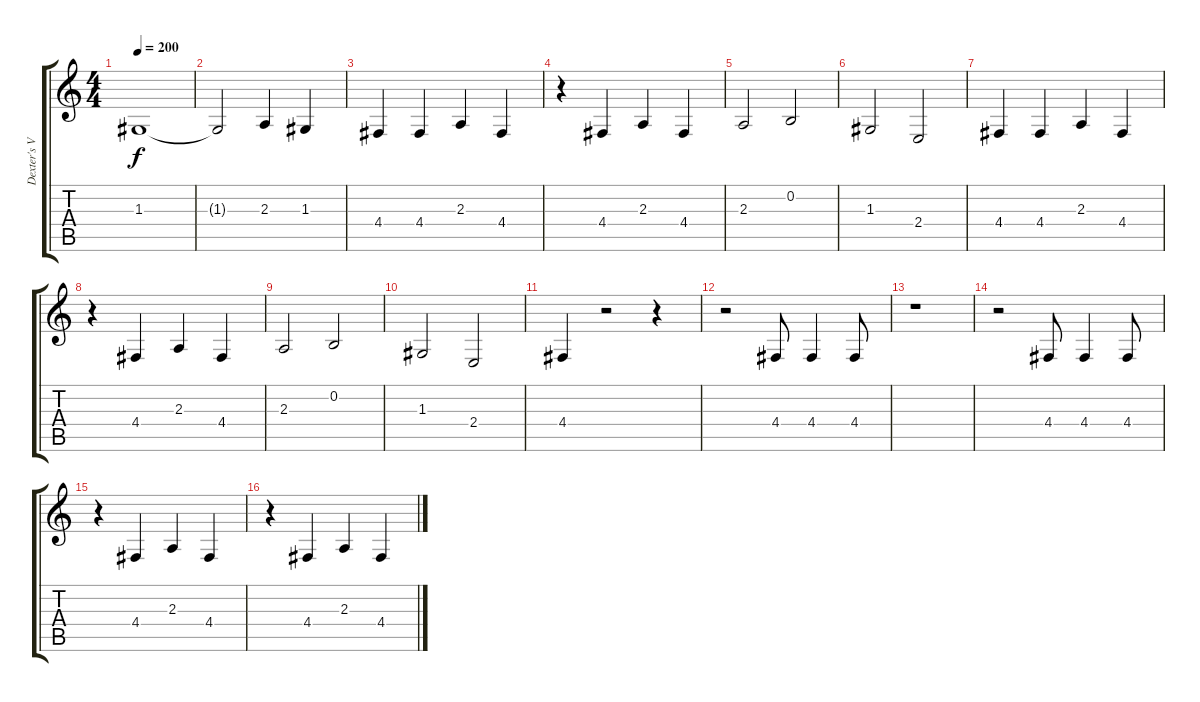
\track ("Dexter's Voice" "Dexter's V") {instrument trumpet}
\staff {score tabs}
\tuning (E4 B3 G3 D3 A2 E2) {hide}
\ts (4 4)
\tempo 200
\clef g2
\ks c
1.3.1{dy f} |
1.3{t}.2 2.3.4 1.3.4 |
4.4.4 4.4.4 2.3.4 4.4.4 |
r.4 4.4.4 2.3.4 4.4.4 |
2.3.2 0.2.2 |
1.3.2 2.4.2 |
4.4.4 4.4.4 2.3.4 4.4.4 |
r.4 4.4.4 2.3.4 4.4.4 |
2.3.2 0.2.2 |
1.3.2 2.4.2 |
4.4.4 r.2 r.4 |
r.2 4.4.8 4.4.4 4.4.8 |
r.1 |
r.2 4.4.8 4.4.4 4.4.8 |
r.4 4.4.4 2.3.4 4.4.4 |
r.4 4.4.4 2.3.4 4.4.4
